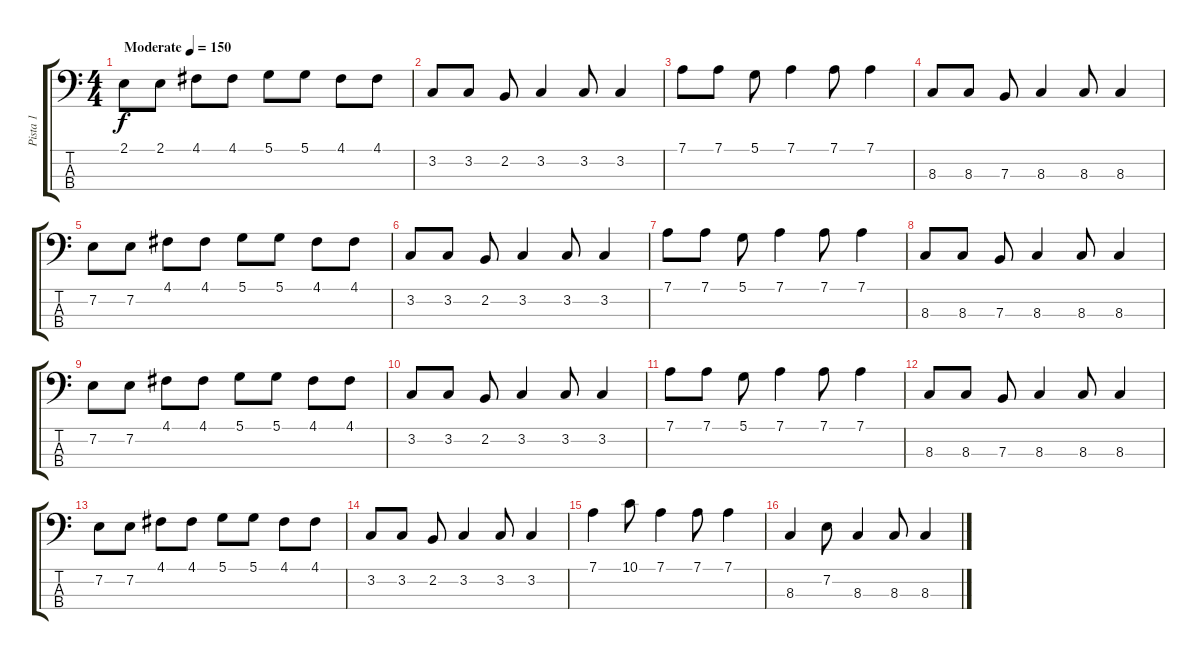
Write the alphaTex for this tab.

\track ("Pista 1" "Pista 1") {instrument electricbassfinger}
\staff {score tabs}
\tuning (D2 A1 E1 B0) {hide}
\ts (4 4)
\tempo (150 "Moderate")
\clef f4
\ks c
2.1.8{dy f instrument electricbassfinger} 2.1.8 4.1.8 4.1.8 5.1.8 5.1.8 4.1.8 4.1.8 |
3.2.8 3.2.8 2.2.8 3.2.4 3.2.8 3.2.4 |
7.1.8 7.1.8 5.1.8 7.1.4 7.1.8 7.1.4 |
8.3.8 8.3.8 7.3.8 8.3.4 8.3.8 8.3.4 |
7.2.8 7.2.8 4.1.8 4.1.8 5.1.8 5.1.8 4.1.8 4.1.8 |
3.2.8 3.2.8 2.2.8 3.2.4 3.2.8 3.2.4 |
7.1.8 7.1.8 5.1.8 7.1.4 7.1.8 7.1.4 |
8.3.8 8.3.8 7.3.8 8.3.4 8.3.8 8.3.4 |
7.2.8 7.2.8 4.1.8 4.1.8 5.1.8 5.1.8 4.1.8 4.1.8 |
3.2.8 3.2.8 2.2.8 3.2.4 3.2.8 3.2.4 |
7.1.8 7.1.8 5.1.8 7.1.4 7.1.8 7.1.4 |
8.3.8 8.3.8 7.3.8 8.3.4 8.3.8 8.3.4 |
7.2.8 7.2.8 4.1.8 4.1.8 5.1.8 5.1.8 4.1.8 4.1.8 |
3.2.8 3.2.8 2.2.8 3.2.4 3.2.8 3.2.4 |
7.1.4 10.1.8 7.1.4 7.1.8 7.1.4 |
8.3.4 7.2.8 8.3.4 8.3.8 8.3.4
